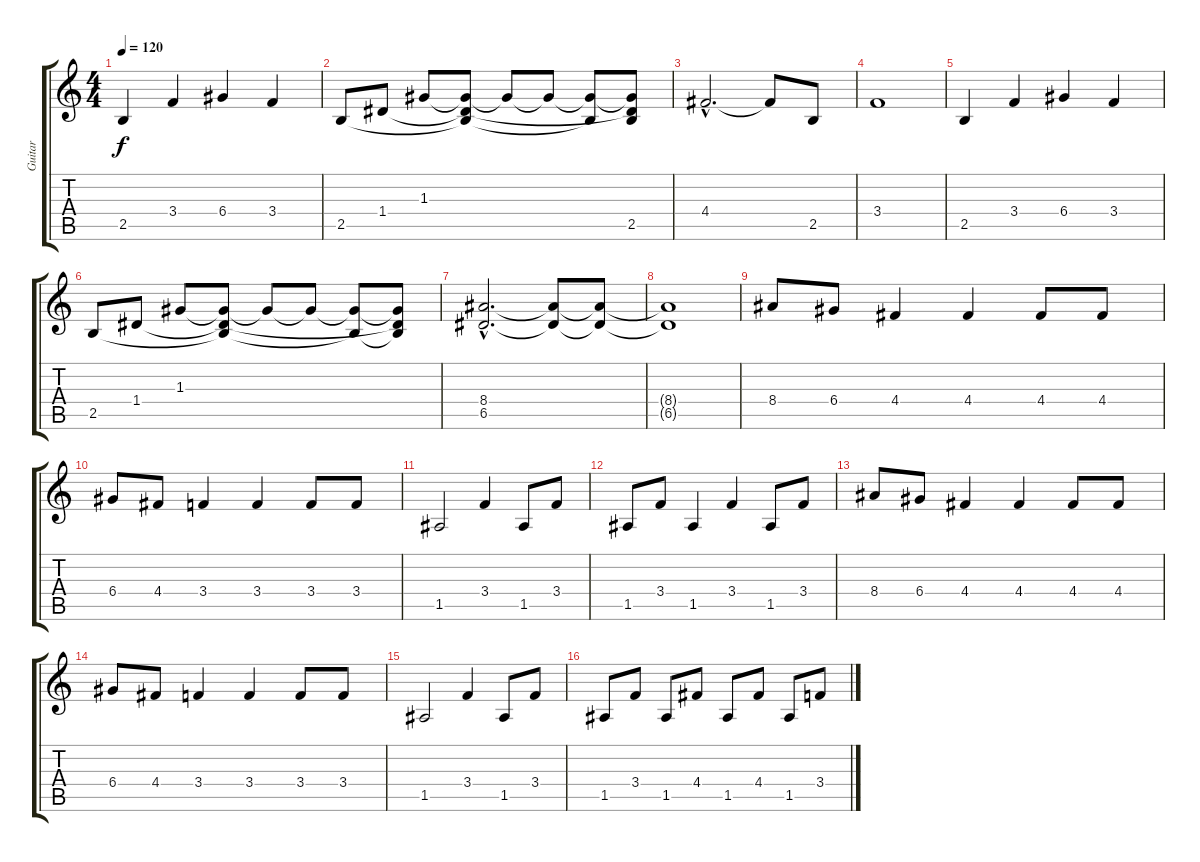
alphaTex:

\track ("Guitar" "Guitar") {instrument electricguitarjazz}
\staff {score tabs}
\tuning (E4 B3 G3 D3 A2 E2) {hide}
\ts (4 4)
\tempo 120
\clef g2
\ks c
2.5.4{dy f} 3.4.4 6.4.4 3.4.4 |
2.5.8 1.4.8 1.3.8 (1.3{t} 1.4{t} 2.5{t}).8 1.3{t}.8 1.3{t}.8 (1.3{t} 2.5{t}).8 (1.3{t} 1.4{t} 2.5).8 |
4.4{hac}.2{d} 4.4{t}.8 2.5.8 |
3.4.1 |
2.5.4 3.4.4 6.4.4 3.4.4 |
2.5.8 1.4.8 1.3.8 (1.3{t} 1.4{t} 2.5{t}).8 1.3{t}.8 1.3{t}.8 (1.3{t} 2.5{t}).8 (1.3{t} 1.4{t} 2.5{t}).8 |
(8.4{hac} 6.5{hac}).2{d} (8.4{t} 6.5{t}).8 (8.4{t} 6.5{t}).8 |
(8.4{t} 6.5{t}).1 |
8.4.8 6.4.8 4.4.4 4.4.4 4.4.8 4.4.8 |
6.4.8 4.4.8 3.4.4 3.4.4 3.4.8 3.4.8 |
1.5.2 3.4.4 1.5.8 3.4.8 |
1.5.8 3.4.8 1.5.4 3.4.4 1.5.8 3.4.8 |
8.4.8 6.4.8 4.4.4 4.4.4 4.4.8 4.4.8 |
6.4.8 4.4.8 3.4.4 3.4.4 3.4.8 3.4.8 |
1.5.2 3.4.4 1.5.8 3.4.8 |
1.5.8 3.4.8 1.5.8 4.4.8 1.5.8 4.4.8 1.5.8 3.4.8
